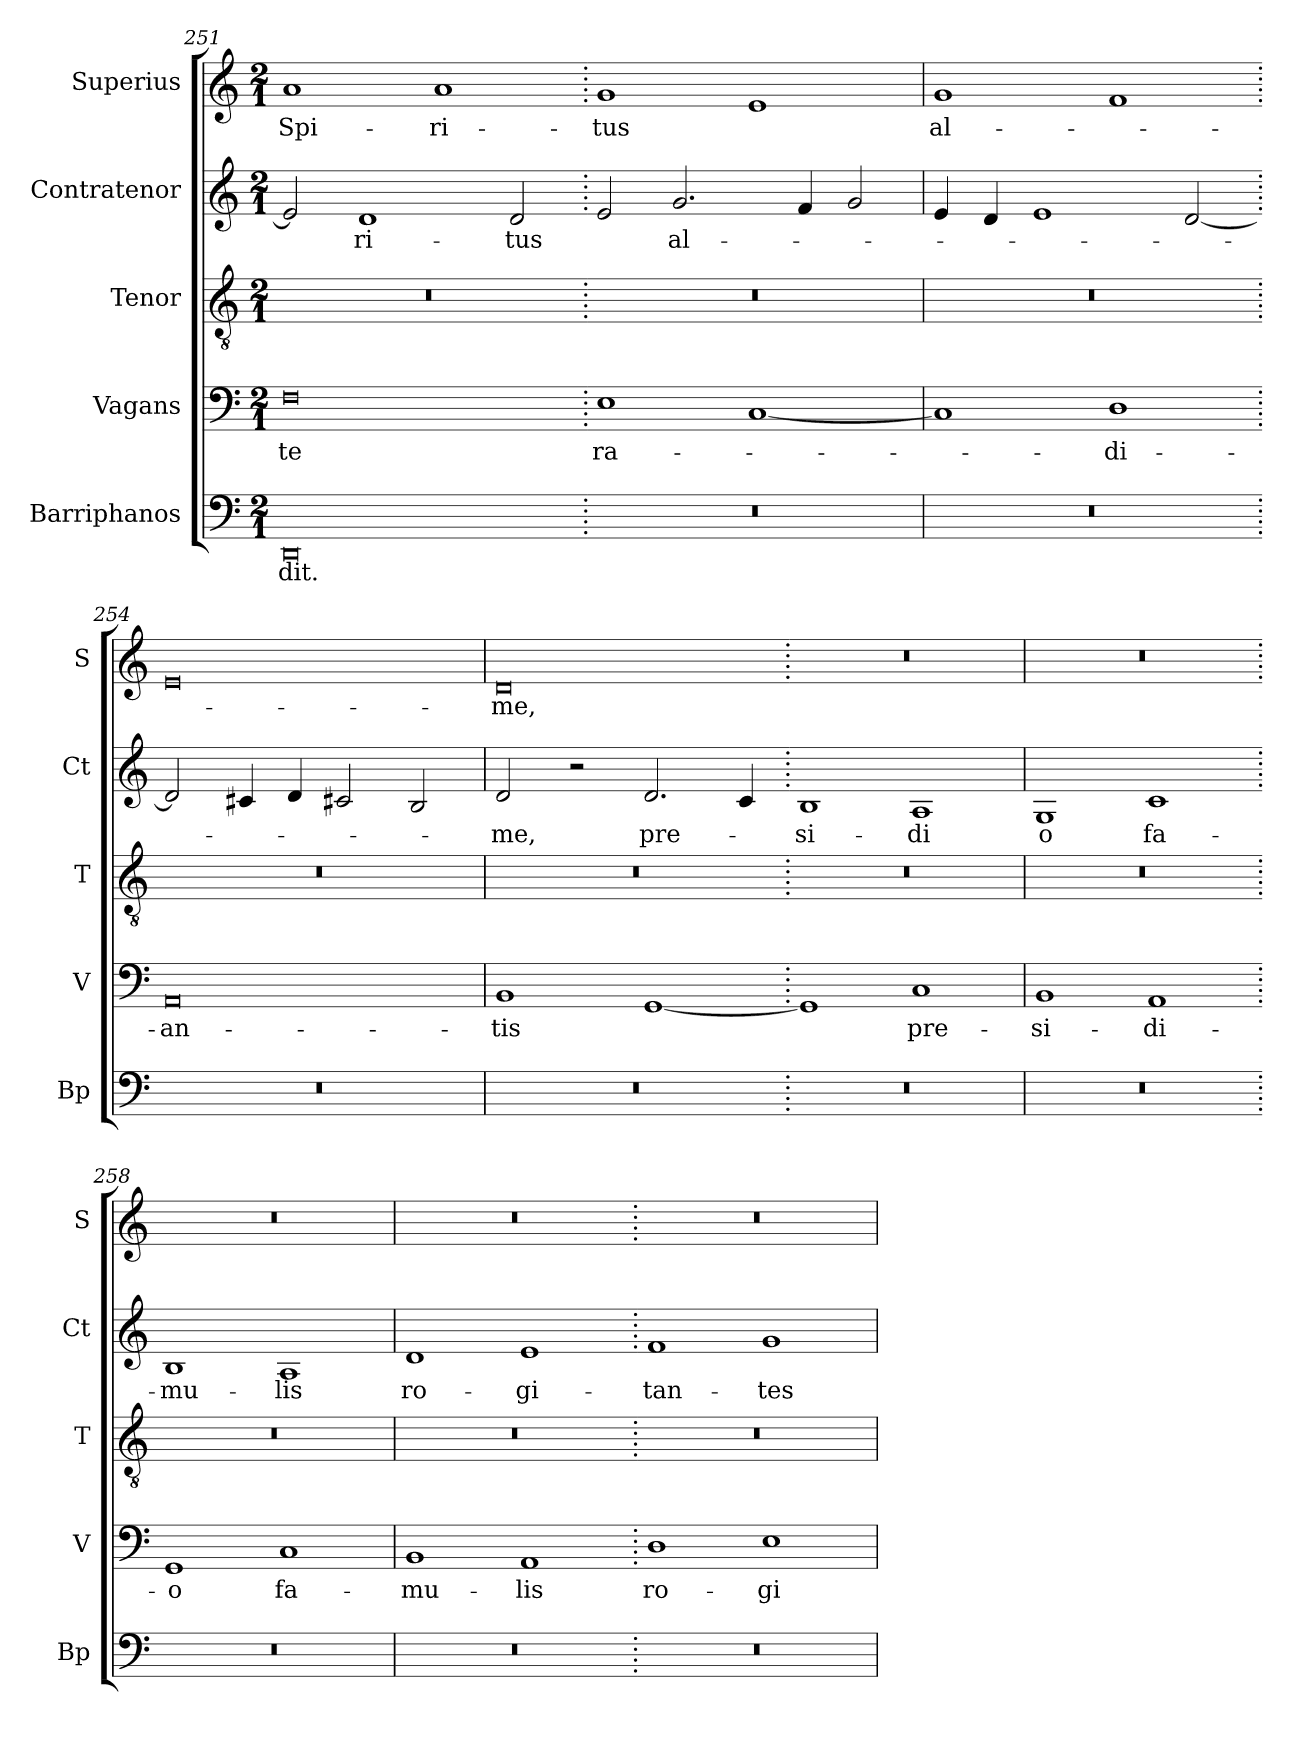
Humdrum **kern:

**kern	**text	**kern	**text	**kern	**kern	**text	**kern	**text
*part5	*part5	*part4	*part4	*part3	*part2	*part2	*part1	*part1
*staff5	*staff5	*staff4	*staff4	*staff3	*staff2	*staff2	*staff1	*staff1
*I"Barriphanos	*	*I"Vagans	*	*I"Tenor	*I"Contratenor	*	*I"Superius	*
*I'Bp	*	*I'V	*	*I'T	*I'Ct	*	*I'S	*
*clefF4	*	*clefF4	*	*clefGv2	*clefG2	*	*clefG2	*
*k[]	*	*k[]	*	*k[]	*k[]	*	*k[]	*
*M2/1	*	*M2/1	*	*M2/1	*M2/1	*	*M2/1	*
=251	=251	=251	=251	=251	=251	=251	=251	=251
0DD	-dit.	0F	-te	0r	2e/]	.	1a	Spi-
.	.	.	.	.	1d	-ri-	.	.
.	.	.	.	.	.	.	1a	-ri-
.	.	.	.	.	2d/	-tus	.	.
=252.	=252.	=252.	=252.	=252.	=252.	=252.	=252.	=252.
0r	.	1E	ra-	0r	2e/	.	1g	-tus
.	.	.	.	.	2.g/	al-	.	.
.	.	[1C	.	.	.	.	1e	.
.	.	.	.	.	4f/	.	.	.
.	.	.	.	.	2g/	.	.	.
=253	=253	=253	=253	=253	=253	=253	=253	=253
0r	.	1C]	.	0r	4e/	.	1g	al-
.	.	.	.	.	4d/	.	.	.
.	.	.	.	.	1e	.	.	.
.	.	1D	-di-	.	.	.	1f	.
.	.	.	.	.	[2d/	.	.	.
=254.	=254.	=254.	=254.	=254.	=254.	=254.	=254.	=254.
0r	.	0AA	-an-	0r	2d/]	.	0e	.
.	.	.	.	.	4c#X/	.	.	.
.	.	.	.	.	4d/	.	.	.
.	.	.	.	.	2c#X/	.	.	.
.	.	.	.	.	2B/	.	.	.
=255	=255	=255	=255	=255	=255	=255	=255	=255
0r	.	1BB	-tis	0r	2d/	-me,	0d	-me,
.	.	.	.	.	2r	.	.	.
.	.	[1GG	.	.	2.d/	pre-	.	.
.	.	.	.	.	4c/	.	.	.
=256.	=256.	=256.	=256.	=256.	=256.	=256.	=256.	=256.
0r	.	1GG]	.	0r	1B	-si-	0r	.
.	.	1C	pre-	.	1A	-di	.	.
=257	=257	=257	=257	=257	=257	=257	=257	=257
0r	.	1BB	-si-	0r	1G	-o	0r	.
.	.	1AA	-di-	.	1c	fa-	.	.
=258.	=258.	=258.	=258.	=258.	=258.	=258.	=258.	=258.
0r	.	1GG	-o	0r	1B	-mu-	0r	.
.	.	1C	fa-	.	1A	-lis	.	.
=259	=259	=259	=259	=259	=259	=259	=259	=259
0r	.	1BB	-mu-	0r	1d	ro-	0r	.
.	.	1AA	-lis	.	1e	-gi-	.	.
=260.	=260.	=260.	=260.	=260.	=260.	=260.	=260.	=260.
0r	.	1D	ro-	0r	1f	-tan-	0r	.
.	.	1E	-gi-	.	1g	-tes	.	.
=	=	=	=	=	=	=	=	=
*-	*-	*-	*-	*-	*-	*-	*-	*-
